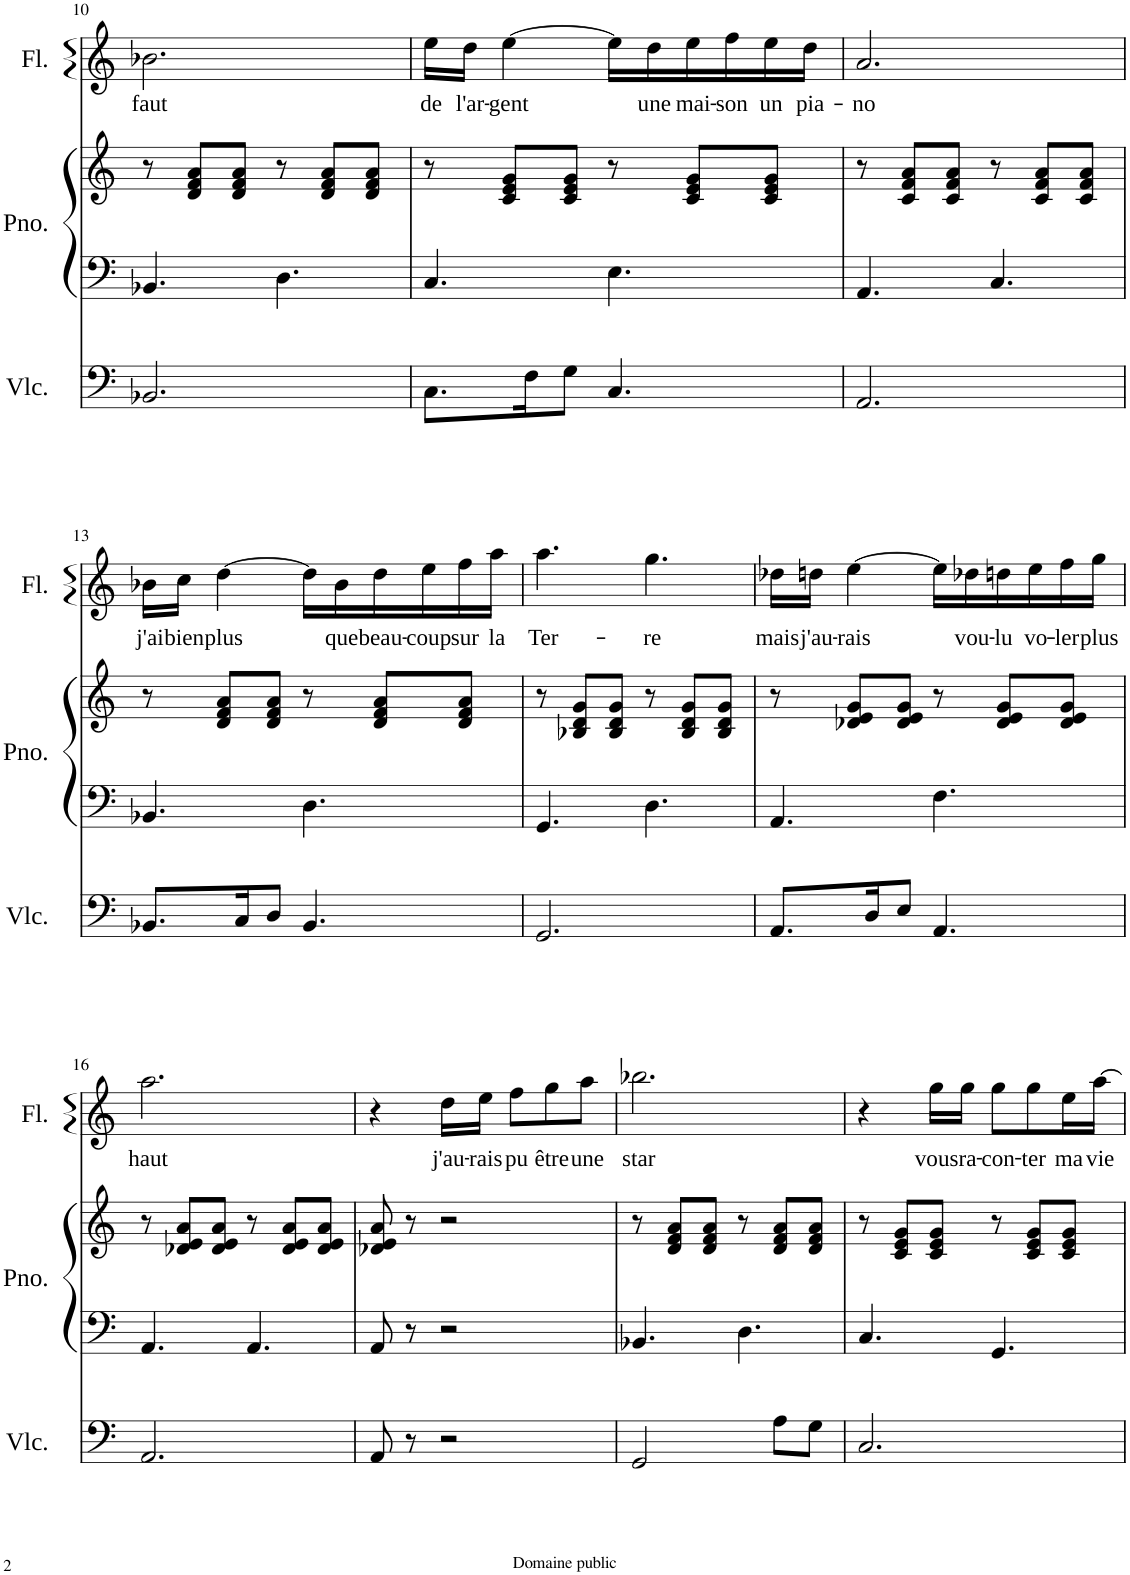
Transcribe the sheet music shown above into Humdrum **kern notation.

**kern	**kern	**kern	**kern	**text
*part3	*part2	*part2	*part1	*part1
*staff4	*staff3	*staff2	*staff1	*staff1
*I"Violoncello	*I"Piano	*	*I"Flute	*
*I'Vlc.	*I'Pno.	*	*I'Fl.	*
!!LO:PB:g=z
*clefF4	*clefF4	*clefG2	*clefG2	*
*k[]	*k[]	*k[]	*k[]	*
*M6/8	*M6/8	*M6/8	*M6/8	*
=10	=10	=10	=10	=10
!	!	!	!	!LO:LY:b
2.BB-X/	4.BB-X/	8r	2.b-X\	faut
.	.	8d/ 8f/ 8a/L	.	.
.	.	8d/ 8f/ 8a/J	.	.
.	4.D\	8r	.	.
.	.	8d/ 8f/ 8a/L	.	.
.	.	8d/ 8f/ 8a/J	.	.
=11	=11	=11	=11	=11
!	!	!	!	!LO:LY:b
8.C\L	4.C/	8r	16ee\LL	de
!	!	!	!	!LO:LY:b
.	.	.	16dd\JJ	l'ar-
!	!	!	!	!LO:LY:b
.	.	8c/ 8e/ 8g/L	[4ee\	-gent
16F\K	.	.	.	.
8G\J	.	8c/ 8e/ 8g/J	.	.
4.C/	4.E\	8r	16ee\LL]	.
!	!	!	!	!LO:LY:b
.	.	.	16dd\	une
!	!	!	!	!LO:LY:b
.	.	8c/ 8e/ 8g/L	16ee\	mai-
!	!	!	!	!LO:LY:b
.	.	.	16ff\	-son
!	!	!	!	!LO:LY:b
.	.	8c/ 8e/ 8g/J	16ee\	un
!	!	!	!	!LO:LY:b
.	.	.	16dd\JJ	pia-
=12	=12	=12	=12	=12
!	!	!	!	!LO:LY:b
2.AA/	4.AA/	8r	2.a/	-no
.	.	8c/ 8f/ 8a/L	.	.
.	.	8c/ 8f/ 8a/J	.	.
.	4.C/	8r	.	.
.	.	8c/ 8f/ 8a/L	.	.
.	.	8c/ 8f/ 8a/J	.	.
!!LO:LB:g=z
=13	=13	=13	=13	=13
!	!	!	!	!LO:LY:b
8.BB-X/L	4.BB-X/	8r	16b-X\LL	j'ai
!	!	!	!	!LO:LY:b
.	.	.	16cc\JJ	bien
!	!	!	!	!LO:LY:b
.	.	8d/ 8f/ 8a/L	[4dd\	plus
16C/K	.	.	.	.
8D/J	.	8d/ 8f/ 8a/J	.	.
4.BB-/	4.D\	8r	16dd\LL]	.
!	!	!	!	!LO:LY:b
.	.	.	16b-\	que
!	!	!	!	!LO:LY:b
.	.	8d/ 8f/ 8a/L	16dd\	beau-
!	!	!	!	!LO:LY:b
.	.	.	16ee\	-coup
!	!	!	!	!LO:LY:b
.	.	8d/ 8f/ 8a/J	16ff\	sur
!	!	!	!	!LO:LY:b
.	.	.	16aa\JJ	la
=14	=14	=14	=14	=14
!	!	!	!	!LO:LY:b
2.GG/	4.GG/	8r	4.aa\	Ter-
.	.	8B-X/ 8d/ 8g/L	.	.
.	.	8B-/ 8d/ 8g/J	.	.
!	!	!	!	!LO:LY:b
.	4.D\	8r	4.gg\	-re
.	.	8B-/ 8d/ 8g/L	.	.
.	.	8B-/ 8d/ 8g/J	.	.
=15	=15	=15	=15	=15
!	!	!	!	!LO:LY:b
8.AA/L	4.AA/	8r	16dd-X\LL	mais
!	!	!	!	!LO:LY:b
.	.	.	16ddn\JJ	j'au-
!	!	!	!	!LO:LY:b
.	.	8d-X/ 8e/ 8g/L	[4ee\	-rais
16D/K	.	.	.	.
8E/J	.	8d-/ 8e/ 8g/J	.	.
4.AA/	4.F\	8r	16ee\LL]	.
!	!	!	!	!LO:LY:b
.	.	.	16dd-X\	vou-
!	!	!	!	!LO:LY:b
.	.	8d-/ 8e/ 8g/L	16ddn\	-lu
!	!	!	!	!LO:LY:b
.	.	.	16ee\	vo-
!	!	!	!	!LO:LY:b
.	.	8d-/ 8e/ 8g/J	16ff\	-ler
!	!	!	!	!LO:LY:b
.	.	.	16gg\JJ	plus
!!LO:LB:g=z
=16	=16	=16	=16	=16
!	!	!	!	!LO:LY:b
2.AA/	4.AA/	8r	2.aa\	haut
.	.	8d-X/ 8e/ 8a/L	.	.
.	.	8d-/ 8e/ 8a/J	.	.
.	4.AA/	8r	.	.
.	.	8d-/ 8e/ 8a/L	.	.
.	.	8d-/ 8e/ 8a/J	.	.
=17	=17	=17	=17	=17
8AA/	8AA/	8d-X/ 8e/ 8a/	4r	.
8r	8r	8r	.	.
!	!	!	!	!LO:LY:b
2r	2r	2r	16dd\LL	j'au-
!	!	!	!	!LO:LY:b
.	.	.	16ee\JJ	-rais
!	!	!	!	!LO:LY:b
.	.	.	8ff\L	pu
!	!	!	!	!LO:LY:b
.	.	.	8gg\	être
!	!	!	!	!LO:LY:b
.	.	.	8aa\J	une
=18	=18	=18	=18	=18
!	!	!	!	!LO:LY:b
2GG/	4.BB-X/	8r	2.bb-X\	star
.	.	8d/ 8f/ 8a/L	.	.
.	.	8d/ 8f/ 8a/J	.	.
.	4.D\	8r	.	.
8A\L	.	8d/ 8f/ 8a/L	.	.
8G\J	.	8d/ 8f/ 8a/J	.	.
=19	=19	=19	=19	=19
2.C/	4.C/	8r	4r	.
.	.	8c/ 8e/ 8g/L	.	.
!	!	!	!	!LO:LY:b
.	.	8c/ 8e/ 8g/J	16gg\LL	vous
!	!	!	!	!LO:LY:b
.	.	.	16gg\JJ	ra-
!	!	!	!	!LO:LY:b
.	4.GG/	8r	8gg\L	-con-
!	!	!	!	!LO:LY:b
.	.	8c/ 8e/ 8g/L	8gg\	-ter
!	!	!	!	!LO:LY:b
.	.	8c/ 8e/ 8g/J	16ee\L	ma
!	!	!	!	!LO:LY:b
.	.	.	[16aa\JJ	vie
=	=	=	=	=
*-	*-	*-	*-	*-
